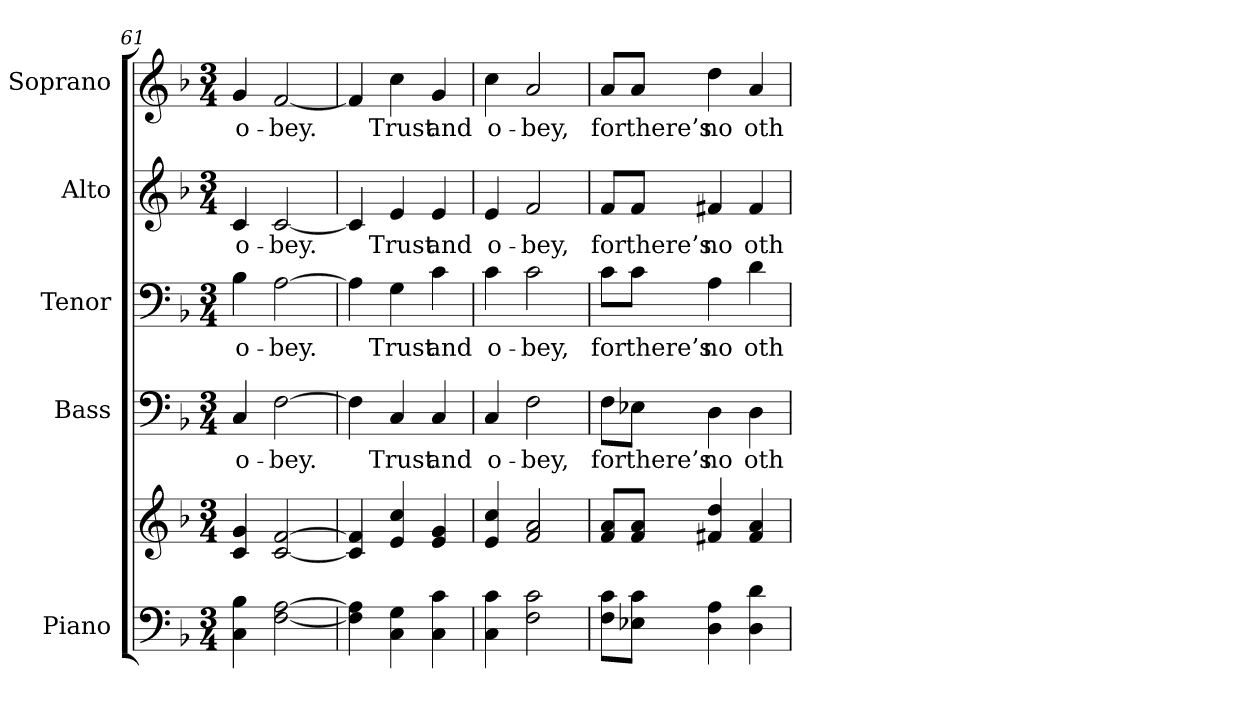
**kern	**kern	**kern	**text	**kern	**text	**kern	**text	**kern	**text
*part5	*part5	*part4	*part4	*part3	*part3	*part2	*part2	*part1	*part1
*staff6	*staff5	*staff4	*staff4	*staff3	*staff3	*staff2	*staff2	*staff1	*staff1
*I"Piano	*	*I"Bass	*	*I"Tenor	*	*I"Alto	*	*I"Soprano	*
*I'Pno.	*	*I'B.	*	*I'T.	*	*I'A.	*	*I'S.	*
!!LO:PB:g=z
*clefF4	*clefG2	*clefF4	*	*clefF4	*	*clefG2	*	*clefG2	*
*k[b-]	*k[b-]	*k[b-]	*	*k[b-]	*	*k[b-]	*	*k[b-]	*
*F:	*F:	*F:	*	*F:	*	*F:	*	*F:	*
*M3/4	*M3/4	*M3/4	*	*M3/4	*	*M3/4	*	*M3/4	*
=61	=61	=61	=61	=61	=61	=61	=61	=61	=61
!	!	!	!LO:LY:b:color=#000000	!	!	!	!	!	!
!	!	!	!	!	!LO:LY:b:color=#000000	!	!	!	!
!	!	!	!	!	!	!	!LO:LY:b:color=#000000	!	!
!	!	!	!	!	!	!	!	!	!LO:LY:b:color=#000000
4Ci\ 4B-i	4ci/ 4gi	4Ci/	o-	4B-i\	o-	4ci/	o-	4gi/	o-
!	!	!	!LO:LY:b:color=#000000	!	!	!	!	!	!
!	!	!	!	!	!LO:LY:b:color=#000000	!	!	!	!
!	!	!	!	!	!	!	!LO:LY:b:color=#000000	!	!
!	!	!	!	!	!	!	!	!	!LO:LY:b:color=#000000
[<2Fi\ [>2Ai	[<2ci/ [>2fi	[>2Fi\	-bey.	[>2Ai\	-bey.	[<2ci/	-bey.	[<2fi/	-bey.
=62	=62	=62	=62	=62	=62	=62	=62	=62	=62
4Fi\] 4Ai]	4ci/] 4fi]	4Fi\]	.	4Ai\]	.	4ci/]	.	4fi/]	.
!	!	!	!LO:LY:b:color=#000000	!	!	!	!	!	!
!	!	!	!	!	!LO:LY:b:color=#000000	!	!	!	!
!	!	!	!	!	!	!	!LO:LY:b:color=#000000	!	!
!	!	!	!	!	!	!	!	!	!LO:LY:b:color=#000000
4Ci\ 4Gi	4ei/ 4cci	4Ci/	Trust	4Gi\	Trust	4ei/	Trust	4cci\	Trust
!	!	!	!LO:LY:b:color=#000000	!	!	!	!	!	!
!	!	!	!	!	!LO:LY:b:color=#000000	!	!	!	!
!	!	!	!	!	!	!	!LO:LY:b:color=#000000	!	!
!	!	!	!	!	!	!	!	!	!LO:LY:b:color=#000000
4Ci\ 4ci	4ei/ 4gi	4Ci/	and	4ci\	and	4ei/	and	4gi/	and
=63	=63	=63	=63	=63	=63	=63	=63	=63	=63
!	!	!	!LO:LY:b:color=#000000	!	!	!	!	!	!
!	!	!	!	!	!LO:LY:b:color=#000000	!	!	!	!
!	!	!	!	!	!	!	!LO:LY:b:color=#000000	!	!
!	!	!	!	!	!	!	!	!	!LO:LY:b:color=#000000
4Ci\ 4ci	4ei/ 4cci	4Ci/	o-	4ci\	o-	4ei/	o-	4cci\	o-
!	!	!	!LO:LY:b:color=#000000	!	!	!	!	!	!
!	!	!	!	!	!LO:LY:b:color=#000000	!	!	!	!
!	!	!	!	!	!	!	!LO:LY:b:color=#000000	!	!
!	!	!	!	!	!	!	!	!	!LO:LY:b:color=#000000
2Fi\ 2ci	2fi/ 2ai	2Fi\	-bey,	2ci\	-bey,	2fi/	-bey,	2ai/	-bey,
=64	=64	=64	=64	=64	=64	=64	=64	=64	=64
!	!	!	!LO:LY:b:color=#000000	!	!	!	!	!	!
!	!	!	!	!	!LO:LY:b:color=#000000	!	!	!	!
!	!	!	!	!	!	!	!LO:LY:b:color=#000000	!	!
!	!	!	!	!	!	!	!	!	!LO:LY:b:color=#000000
8Fi\ 8ciL	8fi/ 8aiL	8Fi\L	for	8ci\L	for	8fi/L	for	8ai/L	for
!	!	!	!LO:LY:b:color=#000000	!	!	!	!	!	!
!	!	!	!	!	!LO:LY:b:color=#000000	!	!	!	!
!	!	!	!	!	!	!	!LO:LY:b:color=#000000	!	!
!	!	!	!	!	!	!	!	!	!LO:LY:b:color=#000000
8E-Xi\ 8ciJ	8fi/ 8aiJ	8E-Xi\J	there’s	8ci\J	there’s	8fi/J	there’s	8ai/J	there’s
!	!	!	!LO:LY:b:color=#000000	!	!	!	!	!	!
!	!	!	!	!	!LO:LY:b:color=#000000	!	!	!	!
!	!	!	!	!	!	!	!LO:LY:b:color=#000000	!	!
!	!	!	!	!	!	!	!	!	!LO:LY:b:color=#000000
4Di\ 4Ai	4f#Xi/ 4ddi	4Di\	no	4Ai\	no	4f#Xi/	no	4ddi\	no
!	!	!	!LO:LY:b:color=#000000	!	!	!	!	!	!
!	!	!	!	!	!LO:LY:b:color=#000000	!	!	!	!
!	!	!	!	!	!	!	!LO:LY:b:color=#000000	!	!
!	!	!	!	!	!	!	!	!	!LO:LY:b:color=#000000
4Di\ 4di	4f#i/ 4ai	4Di\	oth-	4di\	oth-	4f#i/	oth-	4ai/	oth-
=	=	=	=	=	=	=	=	=	=
*-	*-	*-	*-	*-	*-	*-	*-	*-	*-
